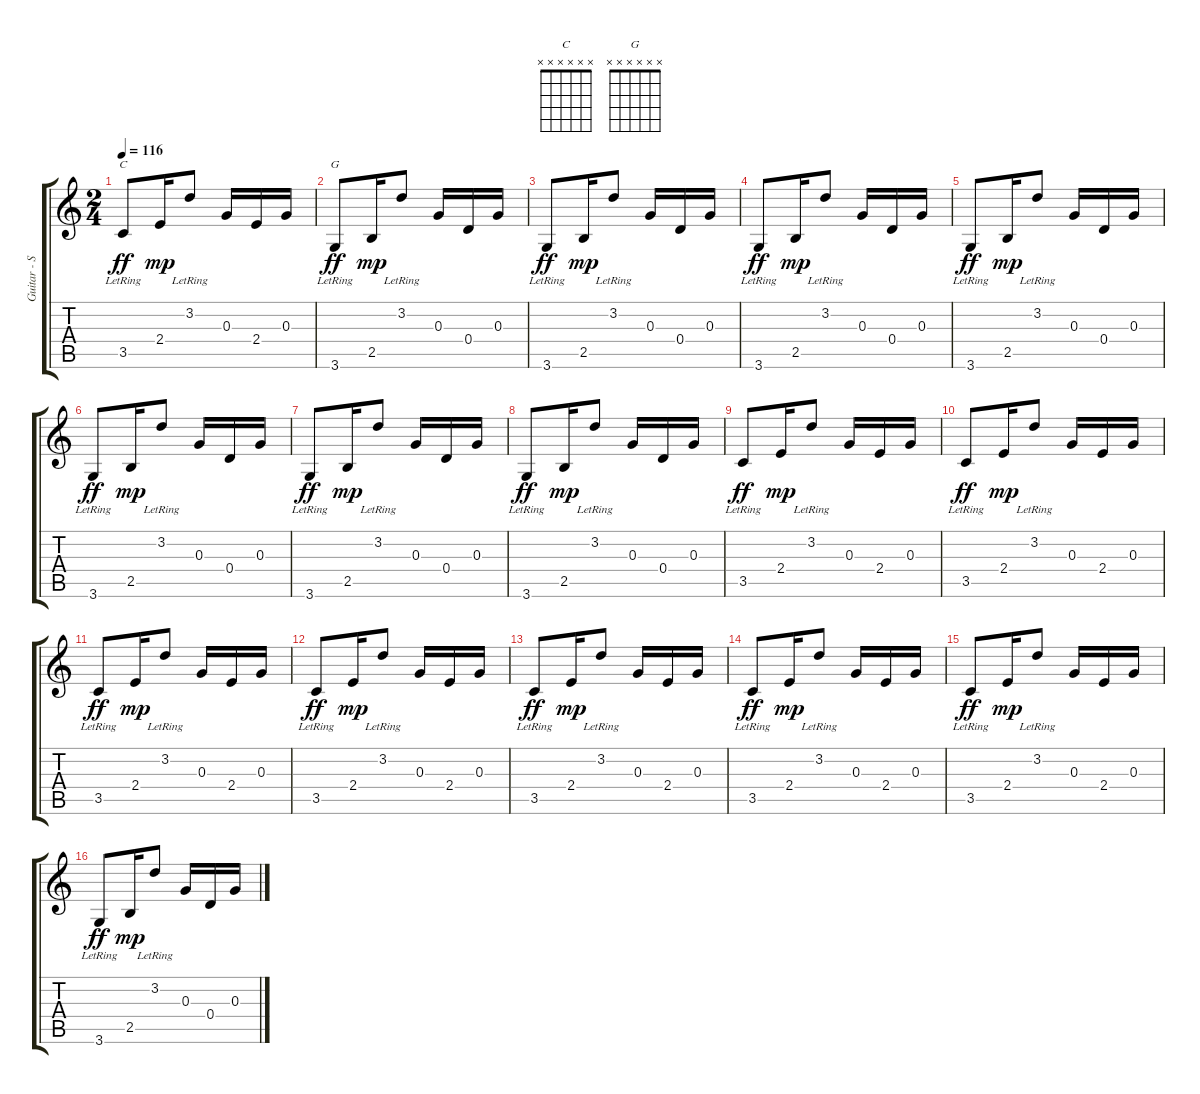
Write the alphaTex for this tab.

\track ("Guitar - Standard" "Guitar - S") {instrument acousticguitarnylon}
\staff {score tabs}
\tuning (E4 B3 G3 D3 A2 E2) {hide}
\chord ("C" x x x x x x) {firstfret 0}
\chord ("G" x x x x x x) {firstfret 0}
\ts (2 4)
\tempo 116
\clef g2
\ks c
3.5{lr}.8{ch "C" dy ff} 2.4.16{dy mp} 3.2{lr}.8 0.3.16 2.4.16 0.3.16 |
3.6{lr}.8{ch "G" dy ff} 2.5.16{dy mp} 3.2{lr}.8 0.3.16 0.4.16 0.3.16 |
3.6{lr}.8{dy ff} 2.5.16{dy mp} 3.2{lr}.8 0.3.16 0.4.16 0.3.16 |
3.6{lr}.8{dy ff} 2.5.16{dy mp} 3.2{lr}.8 0.3.16 0.4.16 0.3.16 |
3.6{lr}.8{dy ff} 2.5.16{dy mp} 3.2{lr}.8 0.3.16 0.4.16 0.3.16 |
3.6{lr}.8{dy ff} 2.5.16{dy mp} 3.2{lr}.8 0.3.16 0.4.16 0.3.16 |
3.6{lr}.8{dy ff} 2.5.16{dy mp} 3.2{lr}.8 0.3.16 0.4.16 0.3.16 |
3.6{lr}.8{dy ff} 2.5.16{dy mp} 3.2{lr}.8 0.3.16 0.4.16 0.3.16 |
3.5{lr}.8{dy ff} 2.4.16{dy mp} 3.2{lr}.8 0.3.16 2.4.16 0.3.16 |
3.5{lr}.8{dy ff} 2.4.16{dy mp} 3.2{lr}.8 0.3.16 2.4.16 0.3.16 |
3.5{lr}.8{dy ff} 2.4.16{dy mp} 3.2{lr}.8 0.3.16 2.4.16 0.3.16 |
3.5{lr}.8{dy ff} 2.4.16{dy mp} 3.2{lr}.8 0.3.16 2.4.16 0.3.16 |
3.5{lr}.8{dy ff} 2.4.16{dy mp} 3.2{lr}.8 0.3.16 2.4.16 0.3.16 |
3.5{lr}.8{dy ff} 2.4.16{dy mp} 3.2{lr}.8 0.3.16 2.4.16 0.3.16 |
3.5{lr}.8{dy ff} 2.4.16{dy mp} 3.2{lr}.8 0.3.16 2.4.16 0.3.16 |
3.6{lr}.8{dy ff} 2.5.16{dy mp} 3.2{lr}.8 0.3.16 0.4.16 0.3.16
